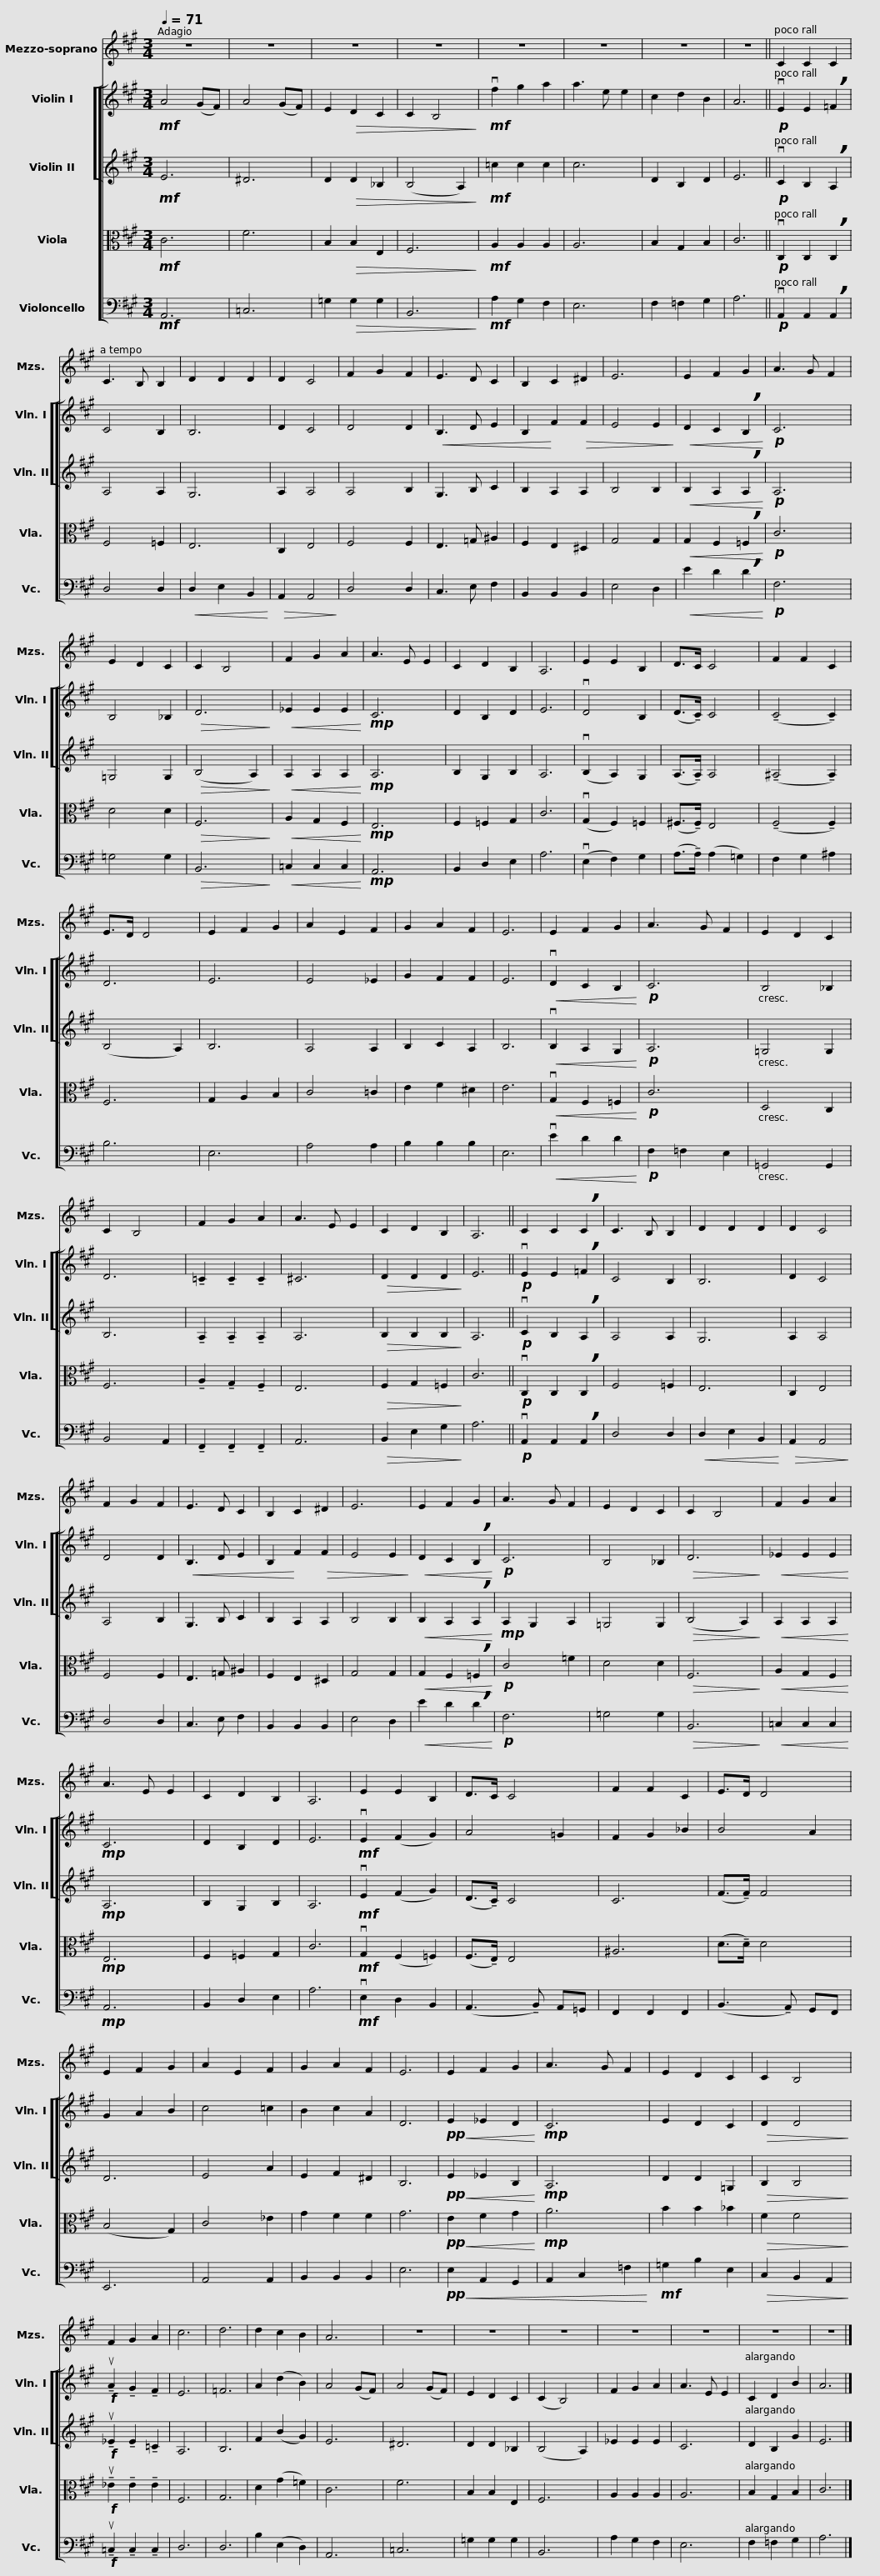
X:1
%%score 1 [ [ 2 3 ] 4 5 ]
L:1/8
Q:1/4=71
M:3/4
I:linebreak $
K:A
V:1 treble
V:2 treble
V:3 treble
V:4 alto
V:5 bass
V:1
 z6 | z6 | z6 | z6 | z6 | %5
 z6 | z6 | z6 || C2 C2 C2 |$ C3 B, B,2 | %10
 D2 D2 D2 | D2 C4 | F2 G2 F2 | E3 D C2 | B,2 C2 ^D2 | %15
 E6 | E2 F2 G2 | A3 G F2 |$ E2 D2 C2 | C2 B,4 | %20
 F2 G2 A2 | A3 E E2 | C2 D2 B,2 | A,6 | E2 E2 B,2 | %25
 D>C C4 | F2 F2 C2 |$ E>D D4 | E2 F2 G2 | A2 E2 F2 | %30
 G2 A2 F2 | E6 | E2 F2 G2 | A3 G F2 | E2 D2 C2 | %35
 C2 B,4 |$ F2 G2 A2 | A3 E E2 | C2 D2 B,2 | A,6 || %40
 C2 C2 !breath!C2 | C3 B, B,2 | D2 D2 D2 | D2 C4 | F2 G2 F2 |$ %45
 E3 D C2 | B,2 C2 ^D2 | E6 | E2 F2 G2 | A3 G F2 | %50
 E2 D2 C2 | C2 B,4 | F2 G2 A2 |$ A3 E E2 | C2 D2 B,2 | %55
 A,6 | E2 E2 B,2 | D>C C4 | F2 F2 C2 | E>D D4 | %60
 E2 F2 G2 |$ A2 E2 F2 | G2 A2 F2 | E6 | E2 F2 G2 | %65
 A3 G F2 | E2 D2 C2 | C2 B,4 | F2 G2 A2 | c6 | %70
 d6 | d2 c2 B2 |$ A6 | z6 | z6 | %75
 z6 | z6 | z6 | z6 | z6 |] %80
V:2
!mf! A4 (GF) | A4 (GF) | E2!>(! D2 C2 | C2 B,4!>)! |!mf! vf2 g2 a2 | %5
 a3 e e2 | c2 d2 B2 | A6 ||!p! vE2 E2 !breath!=F2 |$ C4 B,2 | %10
 B,6 | D2 C4 | D4 D2 |!<(! B,3 D E2 | B,2!<)! F2!>(! F2 | %15
 E4 E2!>)! |!<(! D2 C2 !breath!B,2!<)! |!p! C6 |$ B,4 _B,2 |!>(! D6!>)! | %20
!<(! _E2 E2 E2!<)! |!mp! C6 | D2 B,2 D2 | E6 | vD4 B,2 | %25
 (D>!tenuto!C) C4 | (!tenuto!C4 !tenuto!C2) |$ D6 | E6 | E4 _E2 | %30
 G2 F2 F2 | E6 |!<(! vD2 C2 B,2!<)! |!p! C6 | B,4 _B,2 | %35
 D6 |$ !tenuto!=C2 !tenuto!C2 !tenuto!C2 | !courtesy!^C6 |!>(! D2 D2 D2!>)! | E6 || %40
!p! vE2 E2 !breath!=F2 | C4 B,2 | B,6 | D2 C4 | D4 D2 |$ %45
!<(! B,3 D E2 | B,2!<)! F2!>(! F2 | E4 E2!>)! |!<(! D2 C2 !breath!B,2!<)! |!p! C6 | %50
 B,4 _B,2 |!>(! D6!>)! |!<(! _E2 E2 E2!<)! |$!mp! C6 | D2 B,2 D2 | %55
 E6 |!mf! vE2 (F2 G2) | A4 =G2 | F2 G2 _B2 | B4 A2 | %60
 G2 A2 B2 |$ c4 =c2 | B2 c2 A2 | D6 |!pp!!<(! E2 _E2 D2!<)! | %65
!mp! C6 | E2 D2 C2 |!>(! D2 D4!>)! |!f! !tenuto!uA2 !tenuto!G2 !tenuto!F2 | E6 | %70
 =F6 | A2 (d2 B2) |$ A4 (GF) | A4 (GF) | E2 D2 C2 | %75
 (C2 B,4) | F2 G2 A2 | A3 E E2 | C2 D2 B2 | A6 |] %80
V:3
!mf! E6 | ^D6 | D2!>(! D2 _B,2 | (B,4 A,2)!>)! |!mf! =c2 c2 c2 | %5
 c6 | D2 B,2 D2 | E6 ||!p! vC2 B,2 !breath!A,2 |$ A,4 A,2 | %10
 G,6 | A,2 A,4 | A,4 B,2 | G,3 B, C2 | B,2 A,2 A,2 | %15
 B,4 B,2 |!<(! B,2 A,2 !breath!A,2!<)! |!p! A,6 |$ =G,4 G,2 |!>(! (B,4 A,2)!>)! | %20
!<(! A,2 A,2 A,2!<)! |!mp! A,6 | B,2 G,2 B,2 | A,6 | (vB,2 A,2) G,2 | %25
 (A,>!tenuto!A,) A,4 | (!tenuto!^A,4 !tenuto!A,2) |$ (B,4 A,2) | B,6 | A,4 A,2 | %30
 B,2 C2 A,2 | B,6 |!<(! vB,2 A,2 G,2!<)! |!p! A,6 | =G,4 G,2 | %35
 B,6 |$ !tenuto!A,2 !tenuto!A,2 !tenuto!A,2 | A,6 |!>(! B,2 B,2 B,2!>)! | A,6 || %40
!p! vC2 B,2 !breath!A,2 | A,4 A,2 | G,6 | A,2 A,4 | A,4 B,2 |$ %45
 G,3 B, C2 | B,2 A,2 A,2 | B,4 B,2 |!<(! B,2 A,2 !breath!A,2!<)! |!mp! A,2 G,2 A,2 | %50
 =G,4 G,2 |!>(! (B,4 A,2)!>)! |!<(! A,2 A,2 A,2!<)! |$!mp! A,6 | B,2 G,2 B,2 | %55
 A,6 |!mf! vE2 (F2 G2) | (D>!tenuto!C) C4 | C6 | (F>!tenuto!F) F4 | %60
 D6 |$ E4 A2 | E2 F2 ^D2 | B,6 |!pp!!<(! E2 _E2 B,2!<)! | %65
!mp! A,6 | D2 D2 =G,2 |!>(! B,2 B,4!>)! |!f! !tenuto!u_E2 !tenuto!E2 !tenuto!=C2 | A,6 | %70
 B,6 | F2 (B2 G2) |$ E6 | ^D6 | D2 D2 _B,2 | %75
 (B,4 A,2) | _E2 E2 E2 | C6 | D2 B,2 G2 | E6 |] %80
V:4
!mf! C6 | F6 | B,2!>(! B,2 E,2 | F,6!>)! |!mf! A,2 A,2 A,2 | %5
 A,6 | B,2 G,2 B,2 | C6 ||!p! vC,2 C,2 !breath!C,2 |$ F,4 =F,2 | %10
 E,6 | C,2 E,4 | F,4 F,2 | E,3 =G, ^A,2 | F,2 E,2 ^D,2 | %15
 G,4 G,2 |!<(! G,2 F,2 !breath!=F,2!<)! |!p! C6 |$ D4 D2 |!>(! F,6!>)! | %20
!<(! A,2 G,2 F,2!<)! |!mp! E,6 | F,2 =F,2 G,2 | C6 | (vG,2 F,2) =F,2 | %25
 (^F,>!tenuto!F,) E,4 | (!tenuto!F,4 !tenuto!F,2) |$ F,6 | G,2 A,2 B,2 | C4 =C2 | %30
 E2 F2 ^D2 | E6 |!<(! vG,2 F,2 =F,2!<)! |!p! C6 | D,4 C,2 | %35
 F,6 |$ !tenuto!A,2 !tenuto!G,2 !tenuto!F,2 | E,6 |!>(! F,2 G,2 =F,2!>)! | C6 || %40
!p! vC,2 C,2 !breath!C,2 | F,4 =F,2 | E,6 | C,2 E,4 | F,4 F,2 |$ %45
 E,3 =G, ^A,2 | F,2 E,2 ^D,2 | G,4 G,2 |!<(! G,2 F,2 !breath!=F,2!<)! |!p! C4 =F2 | %50
 D4 D2 |!>(! F,6!>)! |!<(! A,2 G,2 F,2!<)! |$!mp! E,6 | F,2 =F,2 G,2 | %55
 C6 |!mf! vG,2 (F,2 =F,2) | (F,>!tenuto!E,) E,4 | ^A,6 | (D>!tenuto!D) D4 | %60
 (B,4 G,2) |$ C4 _E2 | G2 F2 F2 | G6 |!pp!!<(! E2 F2 G2!<)! | %65
!mp! A6 | B2 B2 _B2 |!>(! F2 F4!>)! |!f! !tenuto!u_E2 !tenuto!E2 !tenuto!E2 | F,6 | %70
 G,6 | D2 (G2 =F2) |$ C6 | F6 | B,2 B,2 E,2 | %75
 F,6 | A,2 A,2 A,2 | A,6 | B,2 G,2 B,2 | C6 |] %80
V:5
!mf! A,,6 | =C,6 | =G,2!>(! G,2 G,2 | B,,6!>)! |!mf! A,2 G,2 F,2 | %5
 E,6 | F,2 =F,2 G,2 | A,6 ||!p! vA,,2 A,,2 !breath!A,,2 |$ D,4 D,2 | %10
!<(! D,2 E,2 B,,2!<)! |!>(! A,,2 A,,4!>)! | D,4 D,2 | C,3 E, F,2 | B,,2 B,,2 B,,2 | %15
 E,4 D,2 |!<(! E2 D2 !breath!D2!<)! |!p! F,6 |$ =G,4 G,2 |!>(! B,,6!>)! | %20
!<(! =C,2 C,2 C,2!<)! |!mp! A,,6 | B,,2 D,2 E,2 | A,6 | (vE,2 F,2) G,2 | %25
 (A,>!tenuto!A,) (A,2 =G,2) | F,2 G,2 ^A,2 |$ B,6 | E,6 | A,4 A,2 | %30
 B,2 B,2 B,2 | E,6 |!<(! vE2 D2 D2!<)! |!p! F,2 =F,2 E,2 | =G,,4 G,,2 | %35
 B,,4 A,,2 |$ !tenuto!F,,2 !tenuto!F,,2 !tenuto!F,,2 | A,,6 |!>(! B,,2 E,2 G,2!>)! | A,6 || %40
!p! vA,,2 A,,2 !breath!A,,2 | D,4 D,2 |!<(! D,2 E,2 B,,2!<)! |!>(! A,,2 A,,4!>)! | D,4 D,2 |$ %45
 C,3 E, F,2 | B,,2 B,,2 B,,2 | E,4 D,2 |!<(! E2 D2 !breath!D2!<)! |!p! F,6 | %50
 =G,4 G,2 |!>(! B,,6!>)! |!<(! =C,2 C,2 C,2!<)! |$!mp! A,,6 | B,,2 D,2 E,2 | %55
 A,6 |!mf! vE,2 D,2 B,,2 | (A,,3 !tenuto!B,,) A,,=G,, | F,,2 F,,2 F,,2 | (B,,3 !tenuto!A,,) G,,F,, | %60
 E,,6 |$ A,,4 A,,2 | B,,2 B,,2 B,,2 | E,6 |!pp!!<(! E,2 A,,2 G,,2 | %65
 A,,2 C,2 =F,2!<)! |!mf! =G,2 B,2 E,2 |!>(! C,2 B,,2 A,,2!>)! |!f! !tenuto!u=C,2 !tenuto!C,2 !tenuto!C,2 | D,6 | %70
 D,6 | B,2 (E,2 D,2) |$ A,,6 | =C,6 | =G,2 G,2 G,2 | %75
 B,,6 | A,2 G,2 F,2 | E,6 | F,2 =F,2 G,2 | A,6 |] %80
